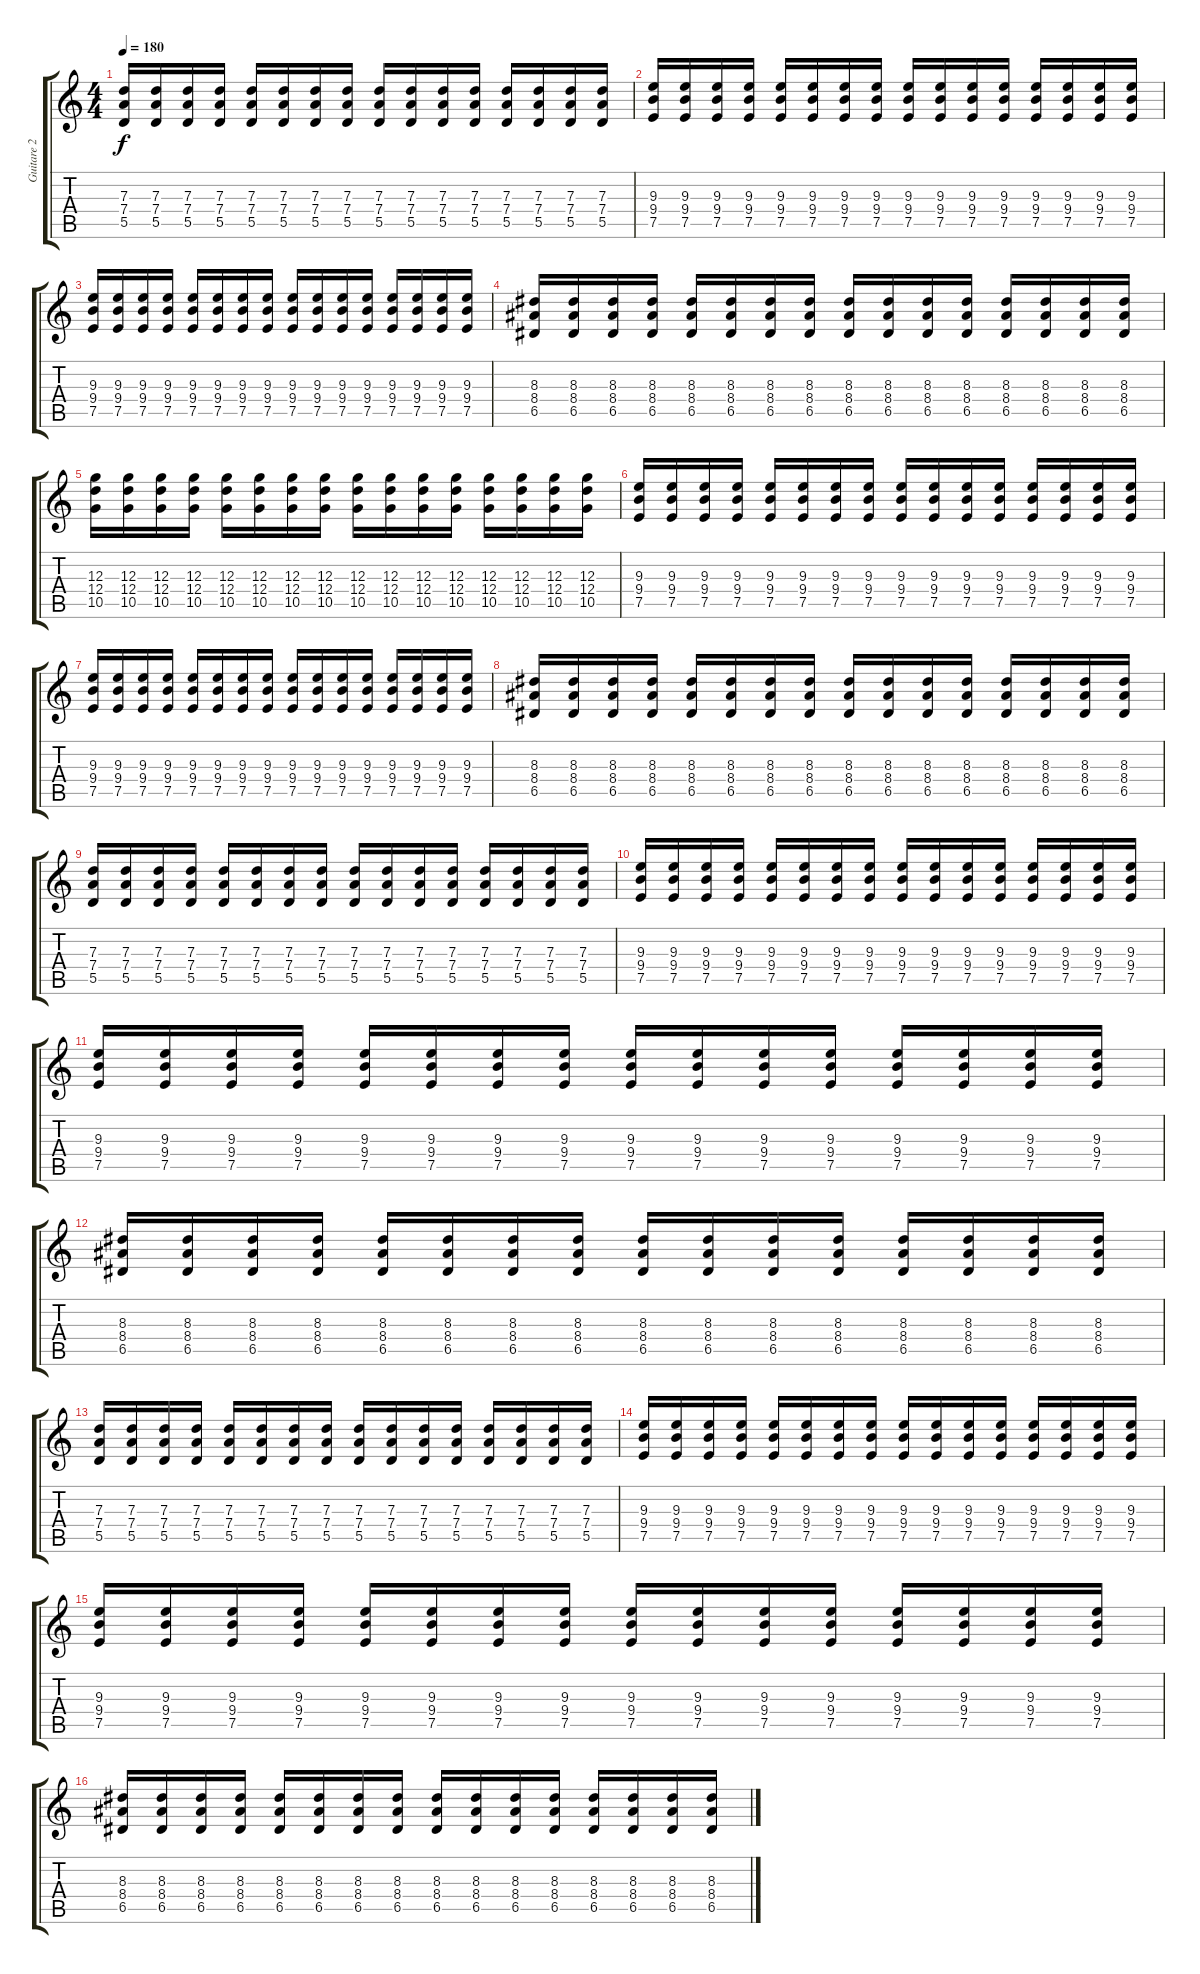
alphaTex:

\track ("Guitare 2" "Guitare 2") {instrument overdrivenguitar}
\staff {score tabs}
\tuning (E4 B3 G3 D3 A2 E2) {hide}
\ts (4 4)
\tempo 180
\clef g2
\ks c
(7.3 7.4 5.5).16{dy f} (7.3 7.4 5.5).16 (7.3 7.4 5.5).16 (7.3 7.4 5.5).16 (7.3 7.4 5.5).16 (7.3 7.4 5.5).16 (7.3 7.4 5.5).16 (7.3 7.4 5.5).16 (7.3 7.4 5.5).16 (7.3 7.4 5.5).16 (7.3 7.4 5.5).16 (7.3 7.4 5.5).16 (7.3 7.4 5.5).16 (7.3 7.4 5.5).16 (7.3 7.4 5.5).16 (7.3 7.4 5.5).16 |
(9.3 9.4 7.5).16 (9.3 9.4 7.5).16 (9.3 9.4 7.5).16 (9.3 9.4 7.5).16 (9.3 9.4 7.5).16 (9.3 9.4 7.5).16 (9.3 9.4 7.5).16 (9.3 9.4 7.5).16 (9.3 9.4 7.5).16 (9.3 9.4 7.5).16 (9.3 9.4 7.5).16 (9.3 9.4 7.5).16 (9.3 9.4 7.5).16 (9.3 9.4 7.5).16 (9.3 9.4 7.5).16 (9.3 9.4 7.5).16 |
(9.3 9.4 7.5).16 (9.3 9.4 7.5).16 (9.3 9.4 7.5).16 (9.3 9.4 7.5).16 (9.3 9.4 7.5).16 (9.3 9.4 7.5).16 (9.3 9.4 7.5).16 (9.3 9.4 7.5).16 (9.3 9.4 7.5).16 (9.3 9.4 7.5).16 (9.3 9.4 7.5).16 (9.3 9.4 7.5).16 (9.3 9.4 7.5).16 (9.3 9.4 7.5).16 (9.3 9.4 7.5).16 (9.3 9.4 7.5).16 |
(8.3 8.4 6.5).16 (8.3 8.4 6.5).16 (8.3 8.4 6.5).16 (8.3 8.4 6.5).16 (8.3 8.4 6.5).16 (8.3 8.4 6.5).16 (8.3 8.4 6.5).16 (8.3 8.4 6.5).16 (8.3 8.4 6.5).16 (8.3 8.4 6.5).16 (8.3 8.4 6.5).16 (8.3 8.4 6.5).16 (8.3 8.4 6.5).16 (8.3 8.4 6.5).16 (8.3 8.4 6.5).16 (8.3 8.4 6.5).16 |
(12.3 12.4 10.5).16 (12.3 12.4 10.5).16 (12.3 12.4 10.5).16 (12.3 12.4 10.5).16 (12.3 12.4 10.5).16 (12.3 12.4 10.5).16 (12.3 12.4 10.5).16 (12.3 12.4 10.5).16 (12.3 12.4 10.5).16 (12.3 12.4 10.5).16 (12.3 12.4 10.5).16 (12.3 12.4 10.5).16 (12.3 12.4 10.5).16 (12.3 12.4 10.5).16 (12.3 12.4 10.5).16 (12.3 12.4 10.5).16 |
(9.3 9.4 7.5).16 (9.3 9.4 7.5).16 (9.3 9.4 7.5).16 (9.3 9.4 7.5).16 (9.3 9.4 7.5).16 (9.3 9.4 7.5).16 (9.3 9.4 7.5).16 (9.3 9.4 7.5).16 (9.3 9.4 7.5).16 (9.3 9.4 7.5).16 (9.3 9.4 7.5).16 (9.3 9.4 7.5).16 (9.3 9.4 7.5).16 (9.3 9.4 7.5).16 (9.3 9.4 7.5).16 (9.3 9.4 7.5).16 |
(9.3 9.4 7.5).16 (9.3 9.4 7.5).16 (9.3 9.4 7.5).16 (9.3 9.4 7.5).16 (9.3 9.4 7.5).16 (9.3 9.4 7.5).16 (9.3 9.4 7.5).16 (9.3 9.4 7.5).16 (9.3 9.4 7.5).16 (9.3 9.4 7.5).16 (9.3 9.4 7.5).16 (9.3 9.4 7.5).16 (9.3 9.4 7.5).16 (9.3 9.4 7.5).16 (9.3 9.4 7.5).16 (9.3 9.4 7.5).16 |
(8.3 8.4 6.5).16 (8.3 8.4 6.5).16 (8.3 8.4 6.5).16 (8.3 8.4 6.5).16 (8.3 8.4 6.5).16 (8.3 8.4 6.5).16 (8.3 8.4 6.5).16 (8.3 8.4 6.5).16 (8.3 8.4 6.5).16 (8.3 8.4 6.5).16 (8.3 8.4 6.5).16 (8.3 8.4 6.5).16 (8.3 8.4 6.5).16 (8.3 8.4 6.5).16 (8.3 8.4 6.5).16 (8.3 8.4 6.5).16 |
(7.3 7.4 5.5).16 (7.3 7.4 5.5).16 (7.3 7.4 5.5).16 (7.3 7.4 5.5).16 (7.3 7.4 5.5).16 (7.3 7.4 5.5).16 (7.3 7.4 5.5).16 (7.3 7.4 5.5).16 (7.3 7.4 5.5).16 (7.3 7.4 5.5).16 (7.3 7.4 5.5).16 (7.3 7.4 5.5).16 (7.3 7.4 5.5).16 (7.3 7.4 5.5).16 (7.3 7.4 5.5).16 (7.3 7.4 5.5).16 |
(9.3 9.4 7.5).16 (9.3 9.4 7.5).16 (9.3 9.4 7.5).16 (9.3 9.4 7.5).16 (9.3 9.4 7.5).16 (9.3 9.4 7.5).16 (9.3 9.4 7.5).16 (9.3 9.4 7.5).16 (9.3 9.4 7.5).16 (9.3 9.4 7.5).16 (9.3 9.4 7.5).16 (9.3 9.4 7.5).16 (9.3 9.4 7.5).16 (9.3 9.4 7.5).16 (9.3 9.4 7.5).16 (9.3 9.4 7.5).16 |
(9.3 9.4 7.5).16 (9.3 9.4 7.5).16 (9.3 9.4 7.5).16 (9.3 9.4 7.5).16 (9.3 9.4 7.5).16 (9.3 9.4 7.5).16 (9.3 9.4 7.5).16 (9.3 9.4 7.5).16 (9.3 9.4 7.5).16 (9.3 9.4 7.5).16 (9.3 9.4 7.5).16 (9.3 9.4 7.5).16 (9.3 9.4 7.5).16 (9.3 9.4 7.5).16 (9.3 9.4 7.5).16 (9.3 9.4 7.5).16 |
(8.3 8.4 6.5).16 (8.3 8.4 6.5).16 (8.3 8.4 6.5).16 (8.3 8.4 6.5).16 (8.3 8.4 6.5).16 (8.3 8.4 6.5).16 (8.3 8.4 6.5).16 (8.3 8.4 6.5).16 (8.3 8.4 6.5).16 (8.3 8.4 6.5).16 (8.3 8.4 6.5).16 (8.3 8.4 6.5).16 (8.3 8.4 6.5).16 (8.3 8.4 6.5).16 (8.3 8.4 6.5).16 (8.3 8.4 6.5).16 |
(7.3 7.4 5.5).16 (7.3 7.4 5.5).16 (7.3 7.4 5.5).16 (7.3 7.4 5.5).16 (7.3 7.4 5.5).16 (7.3 7.4 5.5).16 (7.3 7.4 5.5).16 (7.3 7.4 5.5).16 (7.3 7.4 5.5).16 (7.3 7.4 5.5).16 (7.3 7.4 5.5).16 (7.3 7.4 5.5).16 (7.3 7.4 5.5).16 (7.3 7.4 5.5).16 (7.3 7.4 5.5).16 (7.3 7.4 5.5).16 |
(9.3 9.4 7.5).16 (9.3 9.4 7.5).16 (9.3 9.4 7.5).16 (9.3 9.4 7.5).16 (9.3 9.4 7.5).16 (9.3 9.4 7.5).16 (9.3 9.4 7.5).16 (9.3 9.4 7.5).16 (9.3 9.4 7.5).16 (9.3 9.4 7.5).16 (9.3 9.4 7.5).16 (9.3 9.4 7.5).16 (9.3 9.4 7.5).16 (9.3 9.4 7.5).16 (9.3 9.4 7.5).16 (9.3 9.4 7.5).16 |
(9.3 9.4 7.5).16 (9.3 9.4 7.5).16 (9.3 9.4 7.5).16 (9.3 9.4 7.5).16 (9.3 9.4 7.5).16 (9.3 9.4 7.5).16 (9.3 9.4 7.5).16 (9.3 9.4 7.5).16 (9.3 9.4 7.5).16 (9.3 9.4 7.5).16 (9.3 9.4 7.5).16 (9.3 9.4 7.5).16 (9.3 9.4 7.5).16 (9.3 9.4 7.5).16 (9.3 9.4 7.5).16 (9.3 9.4 7.5).16 |
(8.3 8.4 6.5).16 (8.3 8.4 6.5).16 (8.3 8.4 6.5).16 (8.3 8.4 6.5).16 (8.3 8.4 6.5).16 (8.3 8.4 6.5).16 (8.3 8.4 6.5).16 (8.3 8.4 6.5).16 (8.3 8.4 6.5).16 (8.3 8.4 6.5).16 (8.3 8.4 6.5).16 (8.3 8.4 6.5).16 (8.3 8.4 6.5).16 (8.3 8.4 6.5).16 (8.3 8.4 6.5).16 (8.3 8.4 6.5).16
